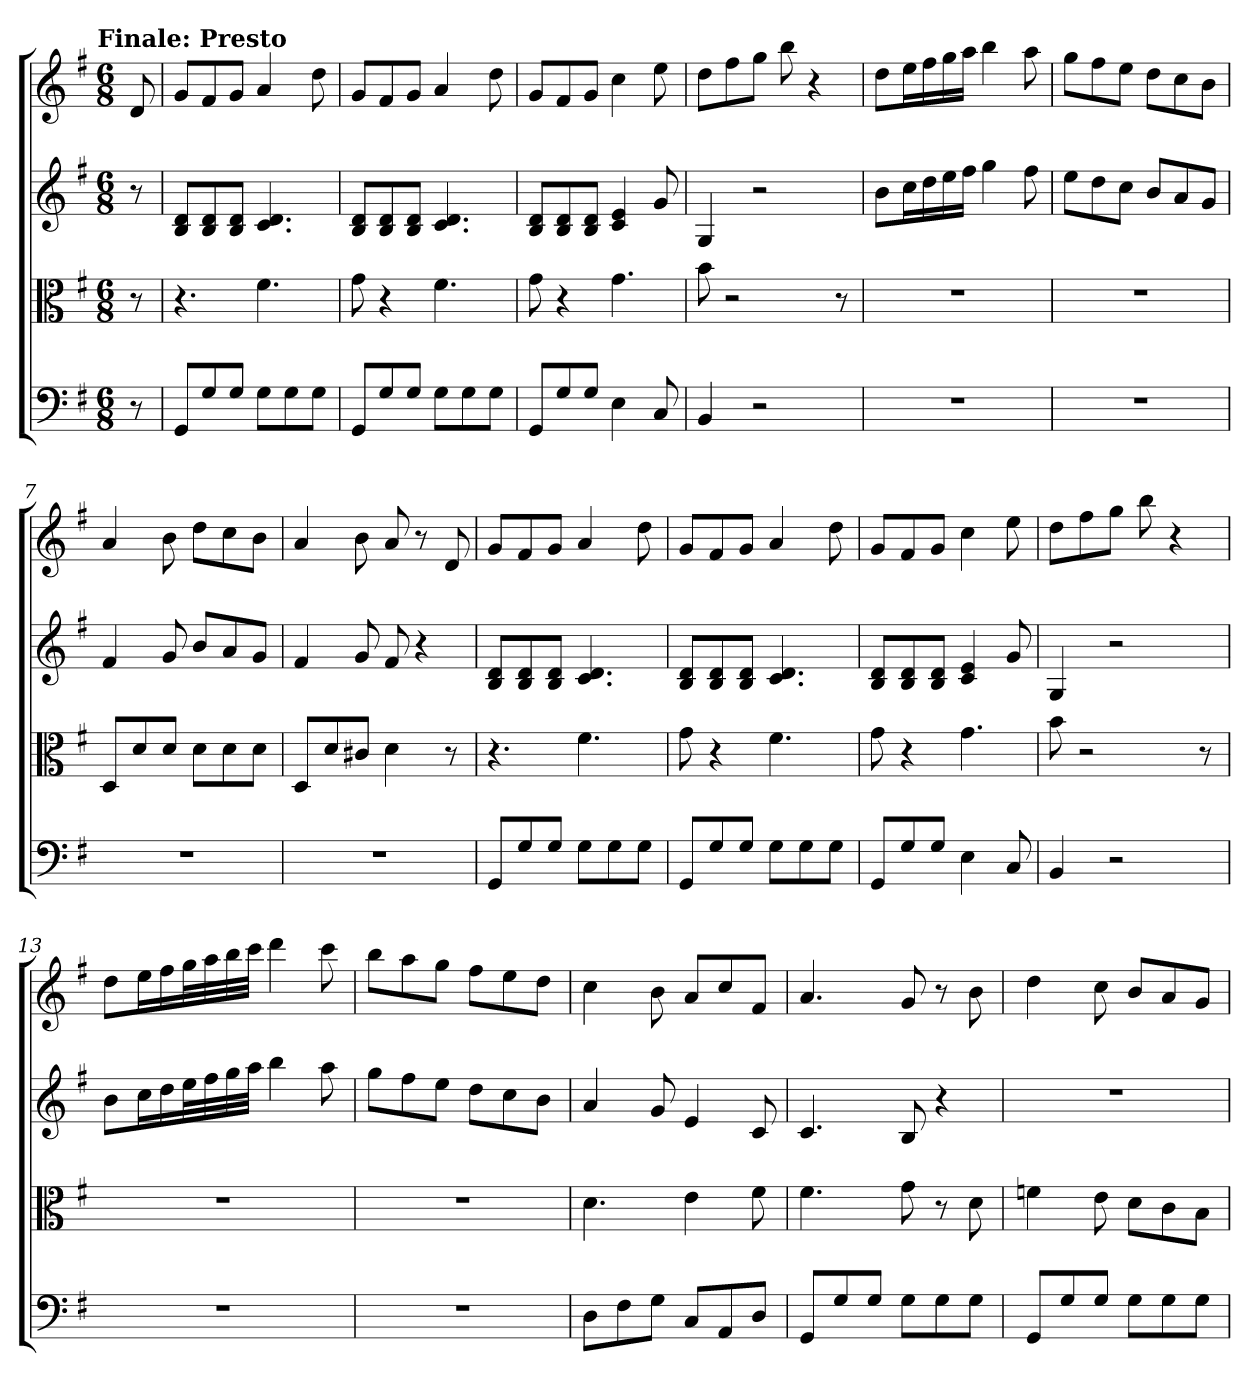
**kern	**kern	**kern	**kern
*part4	*part3	*part2	*part1
*staff4	*staff3	*staff2	*staff1
*clefF4	*clefC3	*	*
*k[f#]	*k[f#]	*k[f#]	*k[f#]
*G:	*G:	*G:	*G:
!!LO:TX:omd:t=Finale&colon; Presto
*M6/8	*M6/8	*M6/8	*M6/8
*MM184	*MM184	*MM184	*MM184
=	=	=	=
8r	8r	8r	8d
=1	=1	=1	=1
8GG/L	4.r	8B 8dL	8gL
8G/	.	8B 8d	8f#
8G/J	.	8B 8dJ	8gJ
8G\L	4.f#	4.c 4.d	4a
8G\	.	.	.
8G\J	.	.	8dd
=2	=2	=2	=2
8GG/L	8g	8B 8dL	8gL
8G/	4r	8B 8d	8f#
8G/J	.	8B 8dJ	8gJ
8G\L	4.f#	4.c 4.d	4a
8G\	.	.	.
8G\J	.	.	8dd
=3	=3	=3	=3
8GG/L	8g	8B 8dL	8gL
8G/	4r	8B 8d	8f#
8G/J	.	8B 8dJ	8gJ
4E	4.g	4c 4e	4cc
8C	.	8g	8ee
=4	=4	=4	=4
4BB	8b	4G	8ddL
.	2r	.	8ff#
2r	.	2r	8ggJ
.	.	.	8bb
.	.	.	4r
.	8r	.	.
=5	=5	=5	=5
2.r	2.r	8bL	8ddL
.	.	16ccL	16eeL
.	.	16dd	16ff#
.	.	16ee	16gg
.	.	16ff#JJ	16aaJJ
.	.	4gg	4bb
.	.	8ff#	8aa
=6	=6	=6	=6
2.r	2.r	8eeL	8ggL
.	.	8dd	8ff#
.	.	8ccJ	8eeJ
.	.	8bL	8ddL
.	.	8a	8cc
.	.	8gJ	8bJ
=7	=7	=7	=7
2.r	8D/L	4f#	4a
.	8d/	.	.
.	8d/J	8g	8b
.	8d\L	8bL	8ddL
.	8d\	8a	8cc
.	8d\J	8gJ	8bJ
=8	=8	=8	=8
2.r	8D/L	4f#	4a
.	8d/	.	.
.	8c#X/J	8g	8b
.	4d	8f#	8a
.	.	4r	8r
.	8r	.	8d
=9	=9	=9	=9
8GG/L	4.r	8B 8dL	8gL
8G/	.	8B 8d	8f#
8G/J	.	8B 8dJ	8gJ
8G\L	4.f#	4.c 4.d	4a
8G\	.	.	.
8G\J	.	.	8dd
=10	=10	=10	=10
8GG/L	8g	8B 8dL	8gL
8G/	4r	8B 8d	8f#
8G/J	.	8B 8dJ	8gJ
8G\L	4.f#	4.c 4.d	4a
8G\	.	.	.
8G\J	.	.	8dd
=11	=11	=11	=11
8GG/L	8g	8B 8dL	8gL
8G/	4r	8B 8d	8f#
8G/J	.	8B 8dJ	8gJ
4E	4.g	4c 4e	4cc
8C	.	8g	8ee
=12	=12	=12	=12
4BB	8b	4G	8ddL
.	2r	.	8ff#
2r	.	2r	8ggJ
.	.	.	8bb
.	.	.	4r
.	8r	.	.
=13	=13	=13	=13
2.r	2.r	8bL	8ddL
.	.	16ccL	16eeL
.	.	16dd	16ff#
.	.	32eeL	32ggL
.	.	32ff#	32aa
.	.	32gg	32bb
.	.	32aaJJJ	32cccJJJ
.	.	4bb	4ddd
.	.	8aa	8ccc
=14	=14	=14	=14
2.r	2.r	8ggL	8bbL
.	.	8ff#	8aa
.	.	8eeJ	8ggJ
.	.	8ddL	8ff#L
.	.	8cc	8ee
.	.	8bJ	8ddJ
=15	=15	=15	=15
8D\L	4.d	4a	4cc
8F#\	.	.	.
8G\J	.	8g	8b
8C/L	4e	4e	8aL
8AA/	.	.	8cc
8D/J	8f#	8c	8f#J
=16	=16	=16	=16
8GG/L	4.f#	4.c	4.a
8G/	.	.	.
8G/J	.	.	.
8G\L	8g	8B	8g
8G\	8r	4r	8r
8G\J	8d	.	8b
=17	=17	=17	=17
8GG/L	4fn	2.r	4dd
8G/	.	.	.
8G/J	8e	.	8cc
8G\L	8d\L	.	8bL
8G\	8c\	.	8a
8G\J	8B\J	.	8gJ
=	=	=	=
*-	*-	*-	*-
